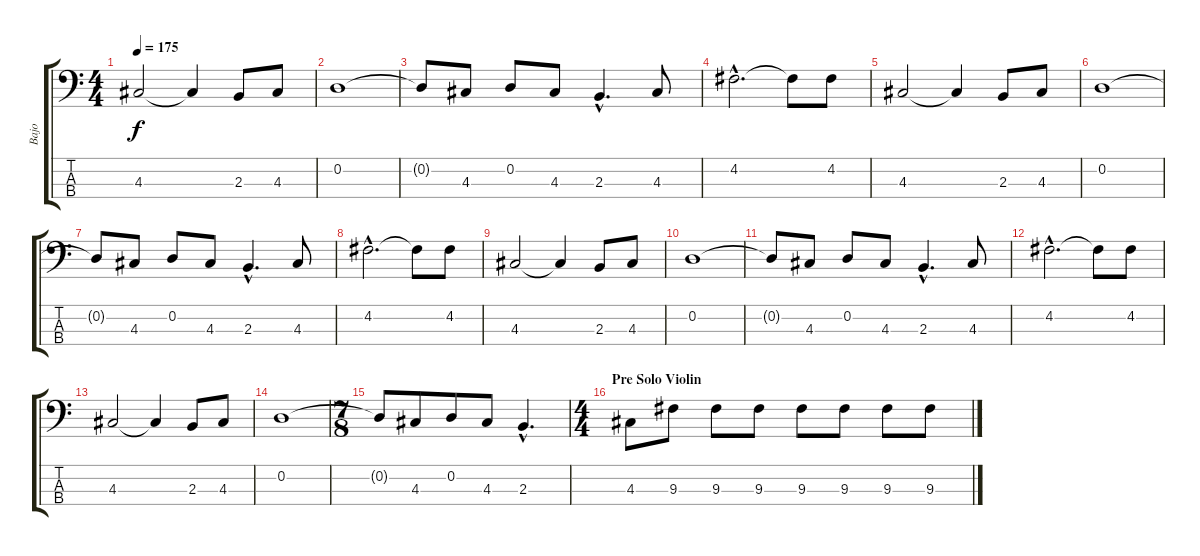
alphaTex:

\track ("Bajo" "Bajo") {instrument electricbassfinger}
\staff {score tabs}
\tuning (G2 D2 A1 E1) {hide}
\ts (4 4)
\tempo 175
\clef f4
\ks c
4.3.2{dy f} 4.3{t}.4 2.3.8 4.3.8 |
0.2.1 |
0.2{t}.8 4.3.8 0.2.8 4.3.8 2.3{hac}.4{d} 4.3.8 |
4.2{hac}.2{d} 4.2{t}.8 4.2.8 |
4.3.2 4.3{t}.4 2.3.8 4.3.8 |
0.2.1 |
0.2{t}.8 4.3.8 0.2.8 4.3.8 2.3{hac}.4{d} 4.3.8 |
4.2{hac}.2{d} 4.2{t}.8 4.2.8 |
4.3.2 4.3{t}.4 2.3.8 4.3.8 |
0.2.1 |
0.2{t}.8 4.3.8 0.2.8 4.3.8 2.3{hac}.4{d} 4.3.8 |
4.2{hac}.2{d} 4.2{t}.8 4.2.8 |
4.3.2 4.3{t}.4 2.3.8 4.3.8 |
0.2.1 |
\ts (7 8)
0.2{t}.8 4.3.8 0.2.8 4.3.8 2.3{hac}.4{d} |
\ts (4 4)
\section ("" "Pre Solo Violin")
4.3.8 9.3.8 9.3.8 9.3.8 9.3.8 9.3.8 9.3.8 9.3.8
